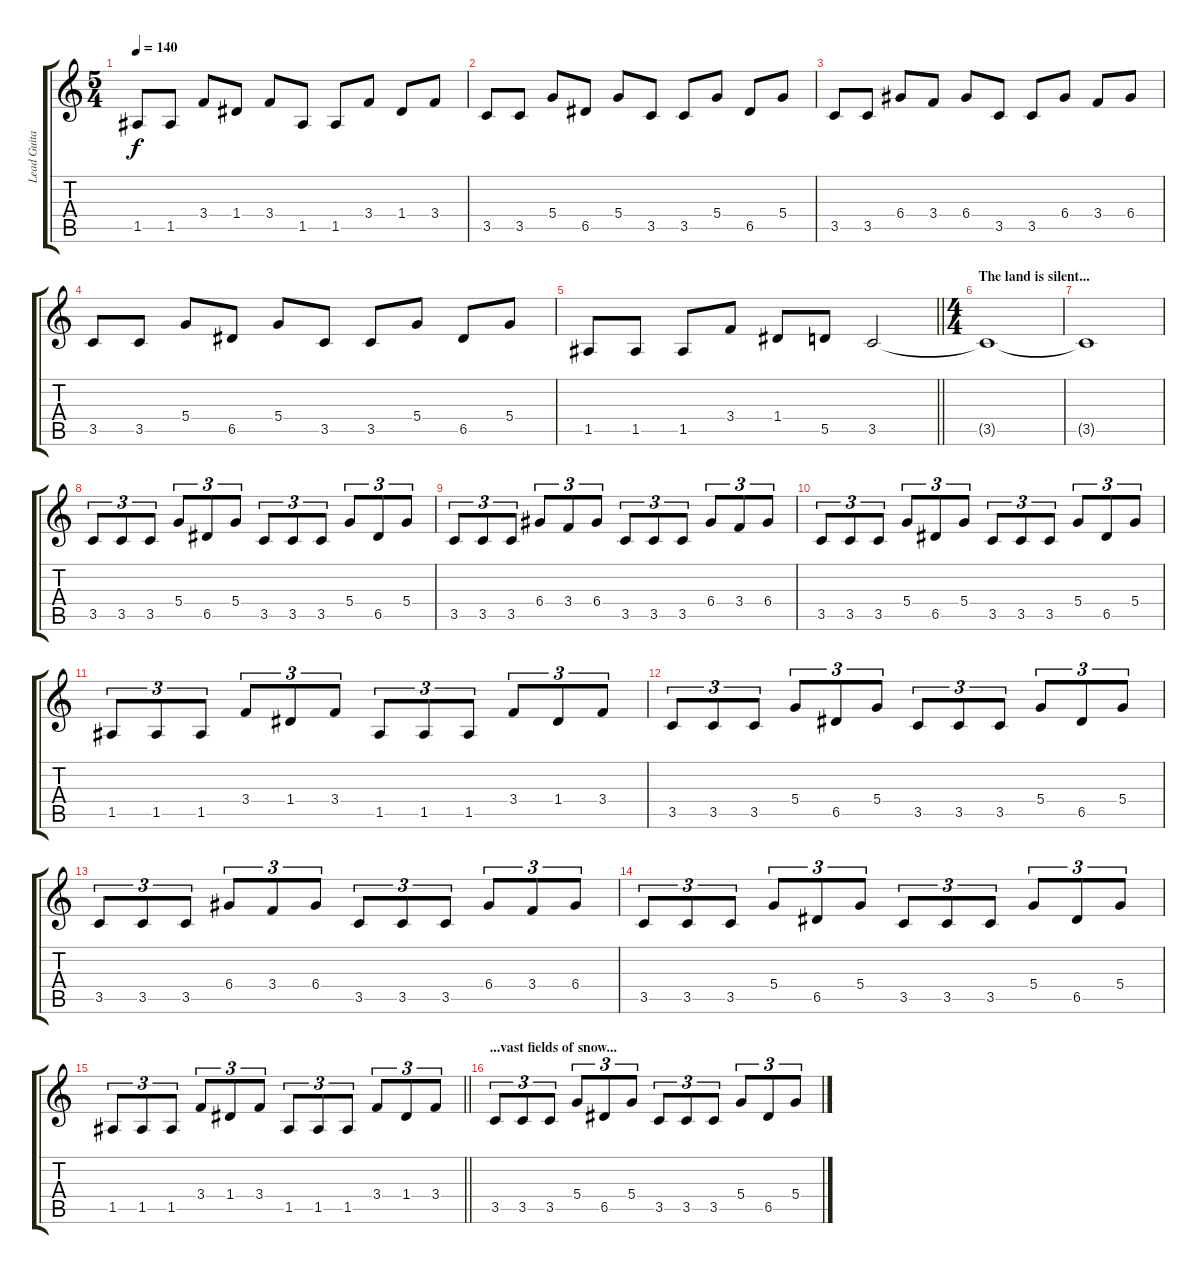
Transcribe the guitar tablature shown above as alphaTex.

\track ("Lead Guitar" "Lead Guita") {instrument distortionguitar}
\staff {score tabs}
\tuning (E4 B3 G3 D3 A2 E2) {hide}
\ts (5 4)
\tempo 140
\clef g2
\ks c
1.5.8{dy f} 1.5.8 3.4.8 1.4.8 3.4.8 1.5.8 1.5.8 3.4.8 1.4.8 3.4.8 |
3.5.8 3.5.8 5.4.8 6.5.8 5.4.8 3.5.8 3.5.8 5.4.8 6.5.8 5.4.8 |
3.5.8 3.5.8 6.4.8 3.4.8 6.4.8 3.5.8 3.5.8 6.4.8 3.4.8 6.4.8 |
3.5.8 3.5.8 5.4.8 6.5.8 5.4.8 3.5.8 3.5.8 5.4.8 6.5.8 5.4.8 |
\barLineRight lightlight
1.5.8 1.5.8 1.5.8 3.4.8 1.4.8 5.5.8 3.5.2 |
\ts (4 4)
\section ("" "The land is silent...")
3.5{t}.1 |
3.5{t}.1 |
3.5.8{tu (3 2)} 3.5.8{tu (3 2)} 3.5.8{tu (3 2)} 5.4.8{tu (3 2)} 6.5.8{tu (3 2)} 5.4.8{tu (3 2)} 3.5.8{tu (3 2)} 3.5.8{tu (3 2)} 3.5.8{tu (3 2)} 5.4.8{tu (3 2)} 6.5.8{tu (3 2)} 5.4.8{tu (3 2)} |
3.5.8{tu (3 2)} 3.5.8{tu (3 2)} 3.5.8{tu (3 2)} 6.4.8{tu (3 2)} 3.4.8{tu (3 2)} 6.4.8{tu (3 2)} 3.5.8{tu (3 2)} 3.5.8{tu (3 2)} 3.5.8{tu (3 2)} 6.4.8{tu (3 2)} 3.4.8{tu (3 2)} 6.4.8{tu (3 2)} |
3.5.8{tu (3 2)} 3.5.8{tu (3 2)} 3.5.8{tu (3 2)} 5.4.8{tu (3 2)} 6.5.8{tu (3 2)} 5.4.8{tu (3 2)} 3.5.8{tu (3 2)} 3.5.8{tu (3 2)} 3.5.8{tu (3 2)} 5.4.8{tu (3 2)} 6.5.8{tu (3 2)} 5.4.8{tu (3 2)} |
1.5.8{tu (3 2)} 1.5.8{tu (3 2)} 1.5.8{tu (3 2)} 3.4.8{tu (3 2)} 1.4.8{tu (3 2)} 3.4.8{tu (3 2)} 1.5.8{tu (3 2)} 1.5.8{tu (3 2)} 1.5.8{tu (3 2)} 3.4.8{tu (3 2)} 1.4.8{tu (3 2)} 3.4.8{tu (3 2)} |
3.5.8{tu (3 2)} 3.5.8{tu (3 2)} 3.5.8{tu (3 2)} 5.4.8{tu (3 2)} 6.5.8{tu (3 2)} 5.4.8{tu (3 2)} 3.5.8{tu (3 2)} 3.5.8{tu (3 2)} 3.5.8{tu (3 2)} 5.4.8{tu (3 2)} 6.5.8{tu (3 2)} 5.4.8{tu (3 2)} |
3.5.8{tu (3 2)} 3.5.8{tu (3 2)} 3.5.8{tu (3 2)} 6.4.8{tu (3 2)} 3.4.8{tu (3 2)} 6.4.8{tu (3 2)} 3.5.8{tu (3 2)} 3.5.8{tu (3 2)} 3.5.8{tu (3 2)} 6.4.8{tu (3 2)} 3.4.8{tu (3 2)} 6.4.8{tu (3 2)} |
3.5.8{tu (3 2)} 3.5.8{tu (3 2)} 3.5.8{tu (3 2)} 5.4.8{tu (3 2)} 6.5.8{tu (3 2)} 5.4.8{tu (3 2)} 3.5.8{tu (3 2)} 3.5.8{tu (3 2)} 3.5.8{tu (3 2)} 5.4.8{tu (3 2)} 6.5.8{tu (3 2)} 5.4.8{tu (3 2)} |
\barLineRight lightlight
1.5.8{tu (3 2)} 1.5.8{tu (3 2)} 1.5.8{tu (3 2)} 3.4.8{tu (3 2)} 1.4.8{tu (3 2)} 3.4.8{tu (3 2)} 1.5.8{tu (3 2)} 1.5.8{tu (3 2)} 1.5.8{tu (3 2)} 3.4.8{tu (3 2)} 1.4.8{tu (3 2)} 3.4.8{tu (3 2)} |
\section ("" "...vast fields of snow...")
3.5.8{tu (3 2)} 3.5.8{tu (3 2)} 3.5.8{tu (3 2)} 5.4.8{tu (3 2)} 6.5.8{tu (3 2)} 5.4.8{tu (3 2)} 3.5.8{tu (3 2)} 3.5.8{tu (3 2)} 3.5.8{tu (3 2)} 5.4.8{tu (3 2)} 6.5.8{tu (3 2)} 5.4.8{tu (3 2)}
